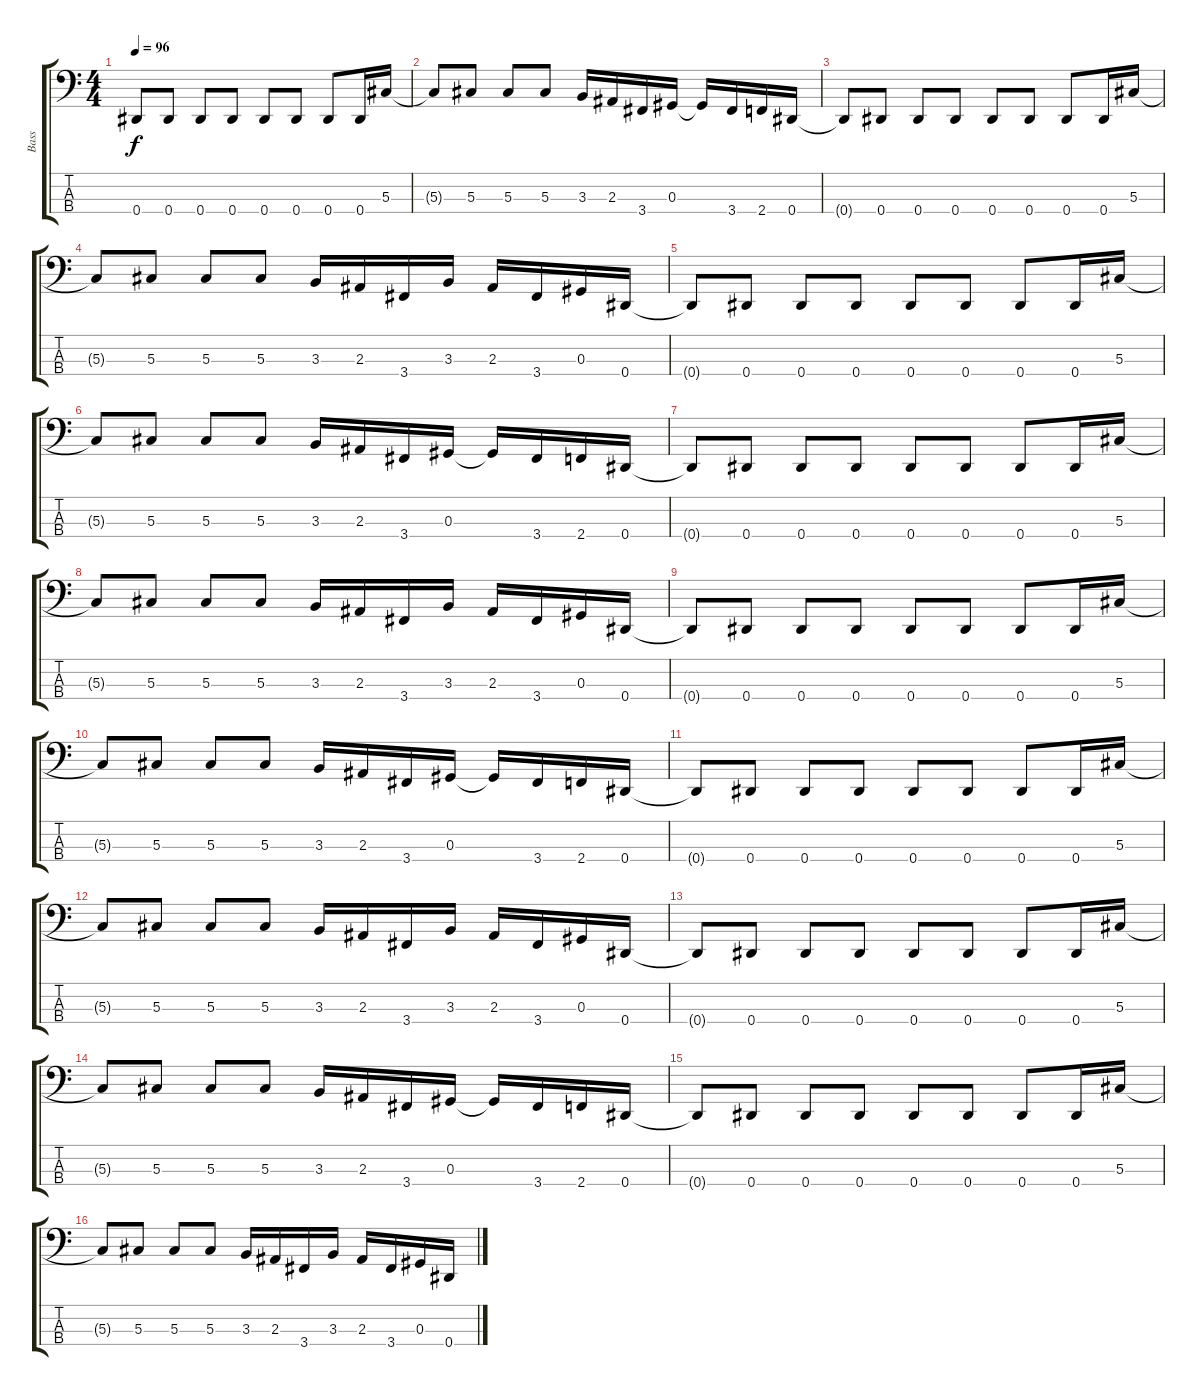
\track ("Bass" "Bass") {instrument electricbassfinger}
\staff {score tabs}
\tuning (Gb2 Db2 Ab1 Eb1) {hide}
\ts (4 4)
\tempo 96
\clef f4
\ks c
0.4{t}.8{dy f} 0.4.8 0.4.8 0.4.8 0.4.8 0.4.8 0.4.8 0.4.16 5.3.16 |
5.3{t}.8 5.3.8 5.3.8 5.3.8 3.3.16 2.3.16 3.4.16 0.3.16 0.3{t}.16 3.4.16 2.4.16 0.4.16 |
0.4{t}.8 0.4.8 0.4.8 0.4.8 0.4.8 0.4.8 0.4.8 0.4.16 5.3.16 |
5.3{t}.8 5.3.8 5.3.8 5.3.8 3.3.16 2.3.16 3.4.16 3.3.16 2.3.16 3.4.16 0.3.16 0.4.16 |
0.4{t}.8 0.4.8 0.4.8 0.4.8 0.4.8 0.4.8 0.4.8 0.4.16 5.3.16 |
5.3{t}.8 5.3.8 5.3.8 5.3.8 3.3.16 2.3.16 3.4.16 0.3.16 0.3{t}.16 3.4.16 2.4.16 0.4.16 |
0.4{t}.8 0.4.8 0.4.8 0.4.8 0.4.8 0.4.8 0.4.8 0.4.16 5.3.16 |
5.3{t}.8 5.3.8 5.3.8 5.3.8 3.3.16 2.3.16 3.4.16 3.3.16 2.3.16 3.4.16 0.3.16 0.4.16 |
0.4{t}.8 0.4.8 0.4.8 0.4.8 0.4.8 0.4.8 0.4.8 0.4.16 5.3.16 |
5.3{t}.8 5.3.8 5.3.8 5.3.8 3.3.16 2.3.16 3.4.16 0.3.16 0.3{t}.16 3.4.16 2.4.16 0.4.16 |
0.4{t}.8 0.4.8 0.4.8 0.4.8 0.4.8 0.4.8 0.4.8 0.4.16 5.3.16 |
5.3{t}.8 5.3.8 5.3.8 5.3.8 3.3.16 2.3.16 3.4.16 3.3.16 2.3.16 3.4.16 0.3.16 0.4.16 |
0.4{t}.8 0.4.8 0.4.8 0.4.8 0.4.8 0.4.8 0.4.8 0.4.16 5.3.16 |
5.3{t}.8 5.3.8 5.3.8 5.3.8 3.3.16 2.3.16 3.4.16 0.3.16 0.3{t}.16 3.4.16 2.4.16 0.4.16 |
0.4{t}.8 0.4.8 0.4.8 0.4.8 0.4.8 0.4.8 0.4.8 0.4.16 5.3.16 |
5.3{t}.8 5.3.8 5.3.8 5.3.8 3.3.16 2.3.16 3.4.16 3.3.16 2.3.16 3.4.16 0.3.16 0.4.16
